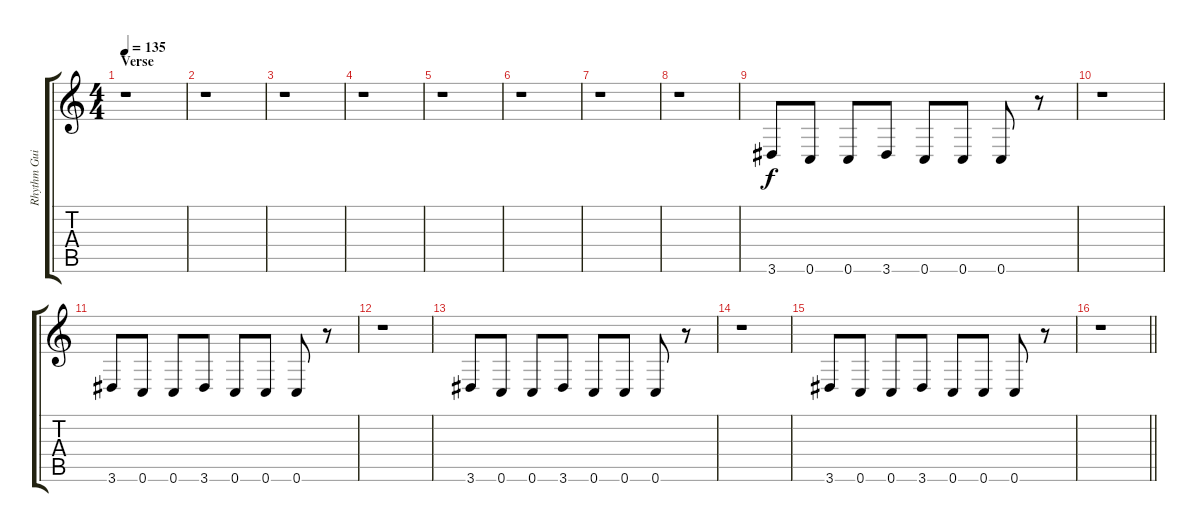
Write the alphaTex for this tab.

\track ("Rhythm Guitar" "Rhythm Gui") {instrument distortionguitar}
\staff {score tabs}
\tuning (D4 A3 F3 C3 G2 C2) {hide}
\ts (4 4)
\section ("" "Verse")
\tempo 135
\clef g2
\ks c
r.1{dy f} |
r.1 |
r.1 |
r.1 |
r.1 |
r.1 |
r.1 |
r.1 |
3.6.8 0.6.8 0.6.8 3.6.8 0.6.8 0.6.8 0.6.8 r.8 |
r.1 |
3.6.8 0.6.8 0.6.8 3.6.8 0.6.8 0.6.8 0.6.8 r.8 |
r.1 |
3.6.8 0.6.8 0.6.8 3.6.8 0.6.8 0.6.8 0.6.8 r.8 |
r.1 |
3.6.8 0.6.8 0.6.8 3.6.8 0.6.8 0.6.8 0.6.8 r.8 |
\barLineRight lightlight
r.1
